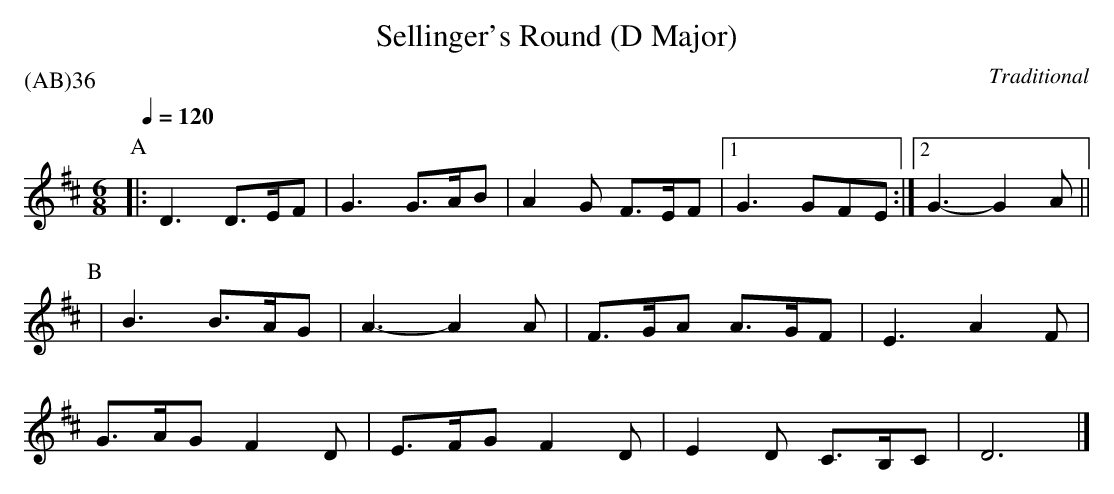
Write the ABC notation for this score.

X:1
T:Sellinger's Round (D Major)
M:6/8
L:1/16
C:Traditional
P:(AB)36
Q:1/4=120
K:Dmaj
V:1 clef=treble
P:A
|: D6 D3EF2 | G6 G3AB2 | A4 G2 F3EF2 |1 G6 G2F2E2 :|2 G6-G4 A2 ||
P:B
| B6 B3AG2 | A6-A4 A2 | F3GA2 A3GF2 | E6 A4 F2 |
G3AG2 F4 D2 | E3FG2 F4 D2 | E4 D2 C3B,C2 | D12 |]
